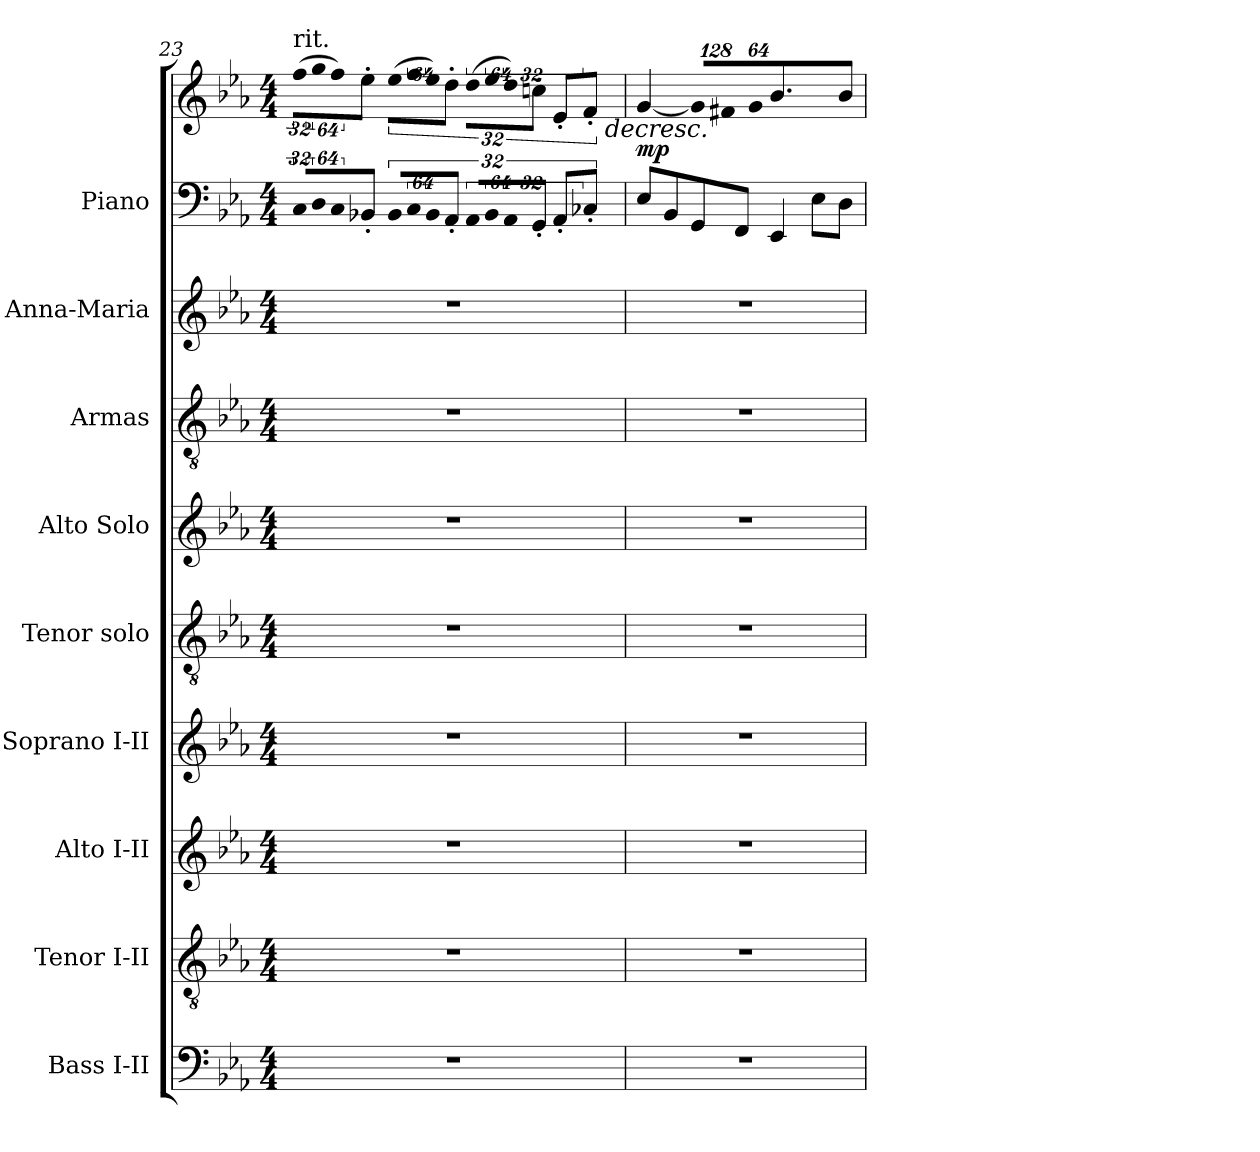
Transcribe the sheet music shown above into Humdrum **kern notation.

**kern	**kern	**kern	**kern	**kern	**kern	**kern	**kern	**kern	**kern	**dynam
*part9	*part8	*part7	*part6	*part5	*part4	*part3	*part2	*part1	*part1	*part1
*staff10	*staff9	*staff8	*staff7	*staff6	*staff5	*staff4	*staff3	*staff2	*staff1	*staff1/2
*I"Bass I-II	*I"Tenor I-II	*I"Alto I-II	*I"Soprano I-II	*I"Tenor solo	*I"Alto Solo	*I"Armas	*I"Anna-Maria	*I"Piano	*	*
*I'B.	*I'T.	*I'A.	*I'S.	*I'T. Solo	*I'A. Solo	*I'Armas	*I'A-M	*I'Pno.	*	*
!!LO:LB:g=z
*clefF4	*clefGv2	*clefG2	*clefG2	*clefGv2	*clefG2	*clefGv2	*clefG2	*clefF4	*clefG2	*
*	*ITrd7c12	*	*	*ITrd7c12	*	*ITrd7c12	*	*	*	*
*k[b-e-a-]	*k[b-e-a-]	*k[b-e-a-]	*k[b-e-a-]	*k[b-e-a-]	*k[b-e-a-]	*k[b-e-a-]	*k[b-e-a-]	*k[b-e-a-]	*k[b-e-a-]	*
*E-:	*E-:	*E-:	*E-:	*E-:	*E-:	*E-:	*E-:	*E-:	*E-:	*
*M4/4	*M4/4	*M4/4	*M4/4	*M4/4	*M4/4	*M4/4	*M4/4	*M4/4	*M4/4	*
=23	=23	=23	=23	=23	=23	=23	=23	=23	=23	=23
!	!	!	!	!	!	!	!	!	!LO:TX:t=rit.	!
!	!	!	!	!	!	!	!	!LO:N:vis=16	!LO:N:vis=16	!
1r	1r	1r	1r	1r	1r	1r	1r	512%21Ci/LL	(512%21ffi\LL	.
!	!	!	!	!	!	!	!	!LO:N:vis=16	!LO:N:vis=16	!
.	.	.	.	.	.	.	.	1024%43Di/	1024%43ggi\	]
!	!	!	!	!	!	!	!	!LO:N:vis=16	!LO:N:vis=16	!
.	.	.	.	.	.	.	.	1024%43Ci/J	1024%43ffi\J)	.
.	.	.	.	.	.	.	.	8BB-X'i/J	8ee-'i\J	.
!	!	!	!	!	!	!	!	!LO:N:vis=16	!LO:N:vis=16	!
.	.	.	.	.	.	.	.	512%21BB-i/LL	(512%21ee-i\LL	.
!	!	!	!	!	!	!	!	!LO:N:vis=16	!LO:N:vis=16	!
.	.	.	.	.	.	.	.	1024%43Ci/	1024%43ffi\	.
!	!	!	!	!	!	!	!	!LO:N:vis=16	!LO:N:vis=16	!
.	.	.	.	.	.	.	.	1024%43BB-i/J	1024%43ee-i\J)	.
.	.	.	.	.	.	.	.	8AA-'i/J	8dd'i\J	.
!	!	!	!	!	!	!	!	!LO:N:vis=16	!LO:N:vis=16	!
.	.	.	.	.	.	.	.	512%21AA-i/LL	(512%21ddi\LL	.
!	!	!	!	!	!	!	!	!LO:N:vis=16	!LO:N:vis=16	!
.	.	.	.	.	.	.	.	1024%43BB-i/	1024%43ee-i\	.
!	!	!	!	!	!	!	!	!LO:N:vis=16	!LO:N:vis=16	!
.	.	.	.	.	.	.	.	1024%43AA-i/J	1024%43ddi\J)	.
.	.	.	.	.	.	.	.	8GG'i/J	8ccn'i\J	.
.	.	.	.	.	.	.	.	8AA-'i/L	8e-'i/L	.
!	!	!	!	!	!	!	!	!	!	!LO:HP:b
.	.	.	.	.	.	.	.	8C-X'i/J	8f'i/J	>
=24	=24	=24	=24	=24	=24	=24	=24	=24	=24	=24
*	*	*	*	*	*	*	*	*	*MM82	*
1r	1r	1r	1r	1r	1r	1r	1r	8E-i/L	[<4gi/	mp
.	.	.	.	.	.	.	.	8BB-i/	.	.
*	*	*	*	*	*	*	*	*	*Xbrackettup	*
!	!	!	!	!	!	!	!	!	!LO:N:vis=8	!
.	.	.	.	.	.	.	.	8GGi/	1024%85gi/L]	.
!	!	!	!	!	!	!	!	!	!LO:N:vis=8	!
.	.	.	.	.	.	.	.	.	1024%85f#Xi/	.
.	.	.	.	.	.	.	.	8FFi/J	.	.
!	!	!	!	!	!	!	!	!	!LO:N:vis=8	!
.	.	.	.	.	.	.	.	.	512%43gi/J	.
.	.	.	.	.	.	.	.	4EE-i/	4.b-i\	.
.	.	.	.	.	.	.	.	8E-i\L	.	.
.	.	.	.	.	.	.	.	8Di\J	8b-i\	.
=	=	=	=	=	=	=	=	=	=	=
*-	*-	*-	*-	*-	*-	*-	*-	*-	*-	*-
